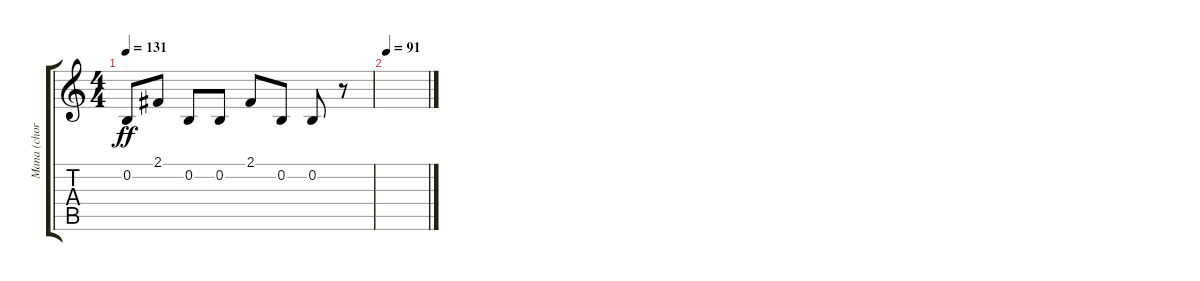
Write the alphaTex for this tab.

\track ("Mana (chorus)" "Mana (chor") {instrument fx7echoes}
\staff {score tabs}
\tuning (E4 B3 G3 D3 A2 E2) {hide}
\ts (4 4)
\tempo 131
\clef g2
\ks c
0.2.8{dy ff} 2.1.8 0.2.8 0.2.8 2.1.8 0.2.8 0.2.8 r.8 |
\tempo 91
